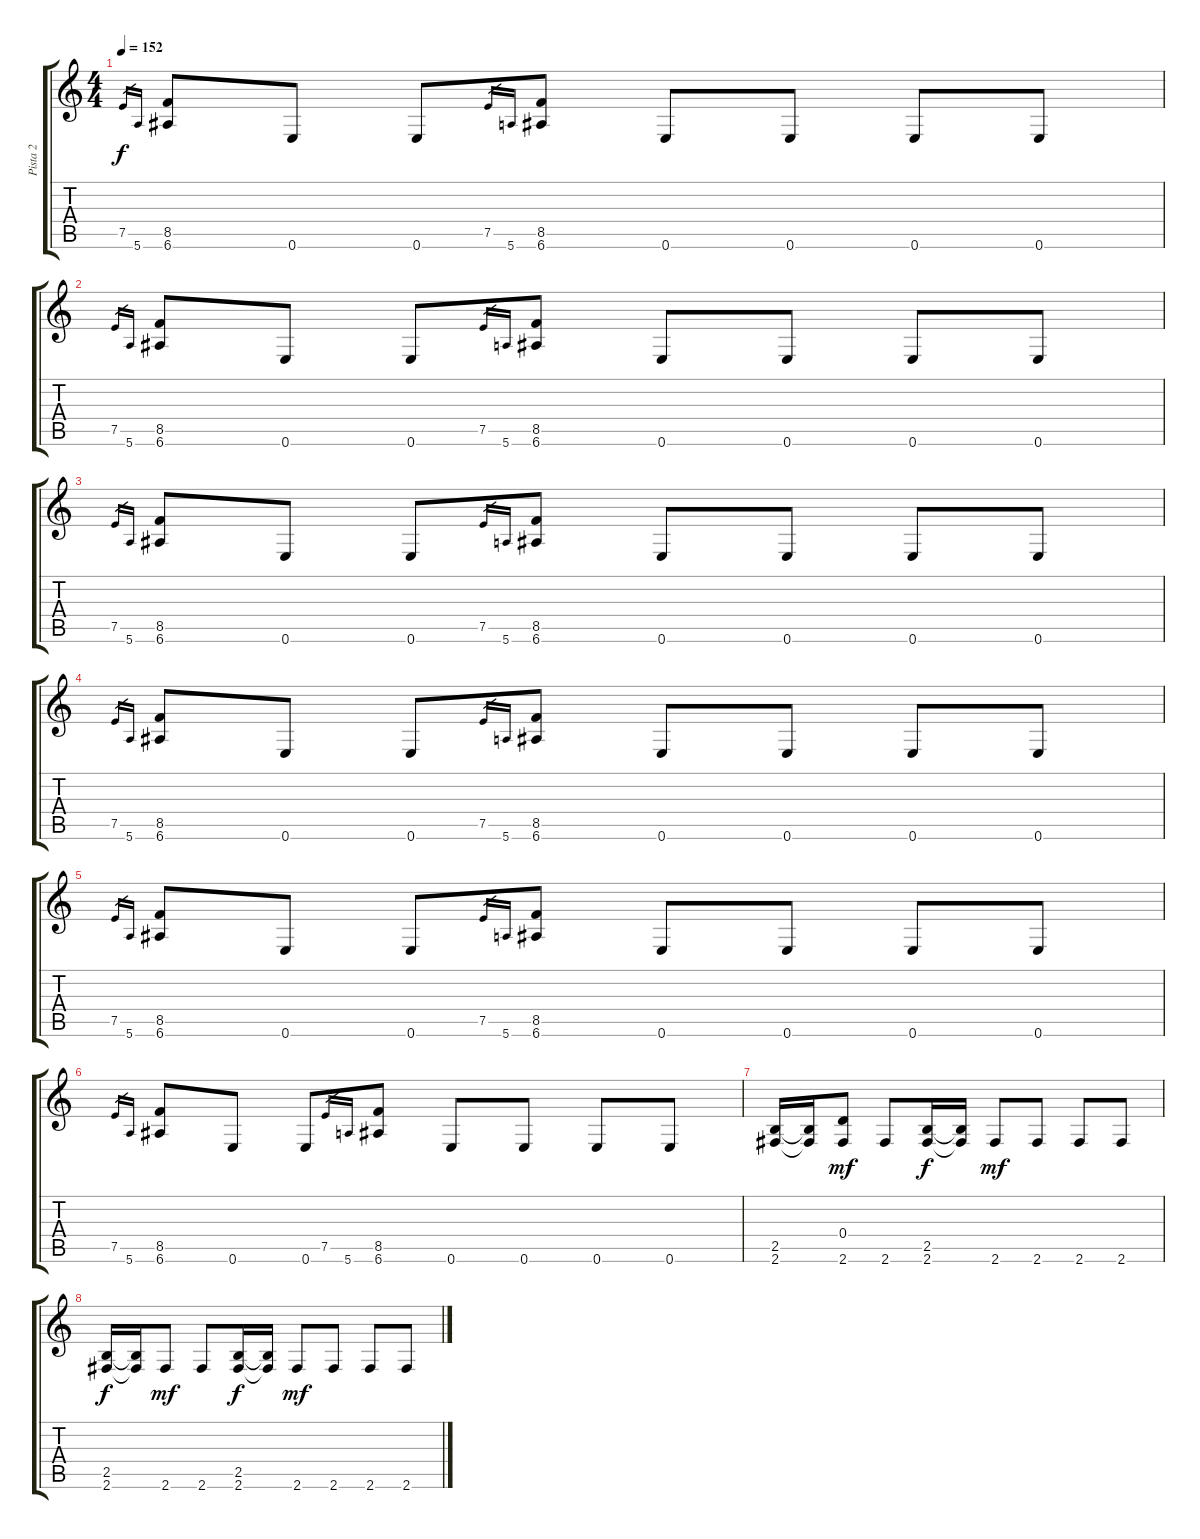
\track ("Pista 2" "Pista 2") {instrument overdrivenguitar}
\staff {score tabs}
\tuning (E4 B3 G3 D3 A2 E2) {hide}
\ts (4 4)
\tempo 152
\clef g2
\ks c
7.5.16{gr dy f} 5.6.16{gr} (8.5 6.6).8 0.6.8 0.6.8 7.5.16{gr} 5.6.16{gr} (8.5 6.6).8 0.6.8 0.6.8 0.6.8 0.6.8 |
7.5.16{gr} 5.6.16{gr} (8.5 6.6).8 0.6.8 0.6.8 7.5.16{gr} 5.6.16{gr} (8.5 6.6).8 0.6.8 0.6.8 0.6.8 0.6.8 |
7.5.16{gr} 5.6.16{gr} (8.5 6.6).8 0.6.8 0.6.8 7.5.16{gr} 5.6.16{gr} (8.5 6.6).8 0.6.8 0.6.8 0.6.8 0.6.8 |
7.5.16{gr} 5.6.16{gr} (8.5 6.6).8 0.6.8 0.6.8 7.5.16{gr} 5.6.16{gr} (8.5 6.6).8 0.6.8 0.6.8 0.6.8 0.6.8 |
7.5.16{gr} 5.6.16{gr} (8.5 6.6).8 0.6.8 0.6.8 7.5.16{gr} 5.6.16{gr} (8.5 6.6).8 0.6.8 0.6.8 0.6.8 0.6.8 |
7.5.16{gr} 5.6.16{gr} (8.5 6.6).8 0.6.8 0.6.8 7.5.16{gr} 5.6.16{gr} (8.5 6.6).8 0.6.8 0.6.8 0.6.8 0.6.8 |
(2.5 2.6).16 (2.5{t} 2.6{t}).16 (0.4 2.6).8{dy mf} 2.6.8 (2.5 2.6).16{dy f} (2.5{t} 2.6{t}).16 2.6.8{dy mf} 2.6.8 2.6.8 2.6.8 |
(2.5 2.6).16{dy f} (2.5{t} 2.6{t}).16 2.6.8{dy mf} 2.6.8 (2.5 2.6).16{dy f} (2.5{t} 2.6{t}).16 2.6.8{dy mf} 2.6.8 2.6.8 2.6.8
